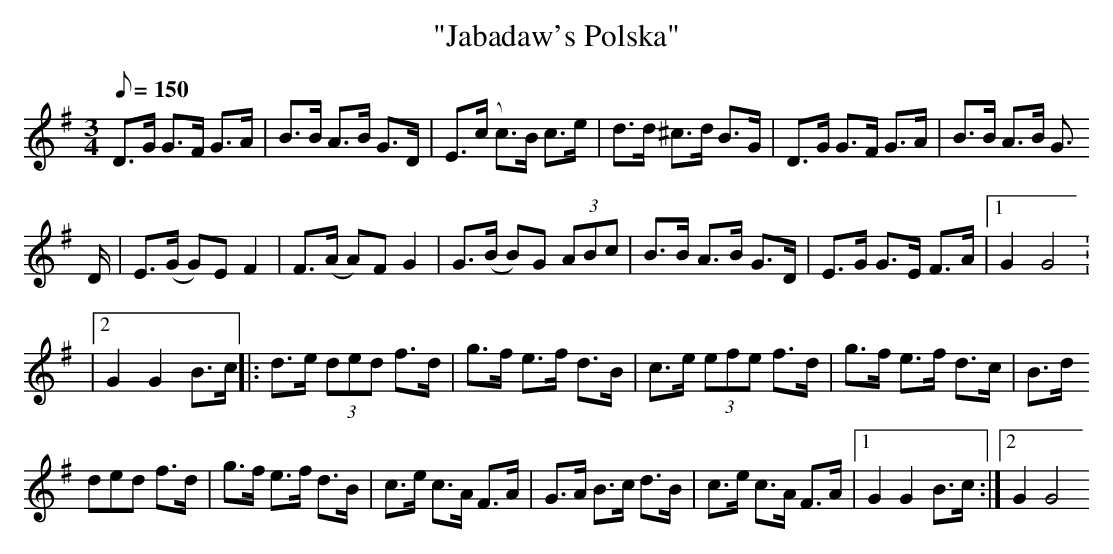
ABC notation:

X:1
T:"Jabadaw's Polska"
M:3/4
L:1/8
Q:150
K:G
D>G G>F G>A|B>B A>B G>D|E>(c c)>B c>e|d>d ^c>d B>G|D>G G>F G>A|B>B A>B G
>D|E>(G G)E F2|F>(A A)F G2|G>(B B)G (3ABc|B>B A>B G>D|E>G G>E F>A|1G2G4:
|2 G2G2 B>c||:d>e (3ded f>d|g>f e>f d>B|c>e (3efe f>d|g>f e>f d>c|B>d (3
ded f>d|g>f e>f d>B|c>e c>A F>A|G>A B>c d>B|c>e c>A F>A|1G2G2 B>c:|2G2G4
||
